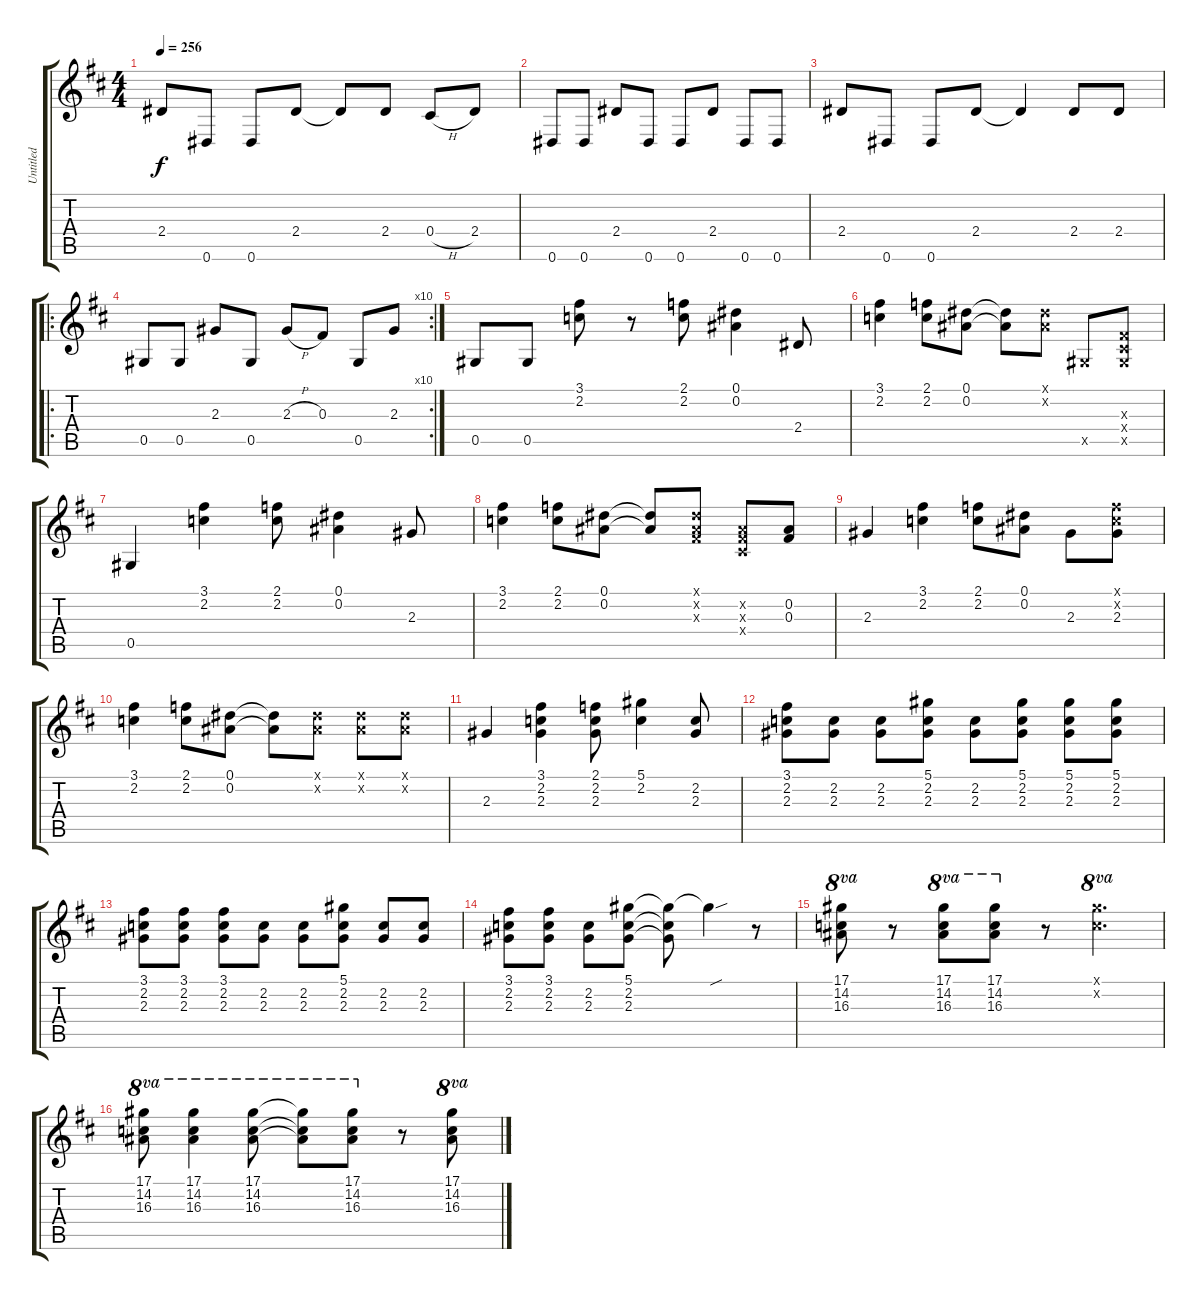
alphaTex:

\track ("Untitled" "Untitled") {instrument distortionguitar}
\staff {score tabs}
\tuning (Eb4 Bb3 Gb3 Db3 Ab2 Eb2) {hide}
\ts (4 4)
\tempo 256
\clef g2
\ks d
2.4.8{dy f} 0.6.8 0.6.8 2.4.8 2.4{t}.8 2.4.8 0.4{h}.8 2.4.8 |
0.6.8 0.6.8 2.4.8 0.6.8 0.6.8 2.4.8 0.6.8 0.6.8 |
2.4.8 0.6.8 0.6.8 2.4.8 2.4{t}.4 2.4.8 2.4.8 |
\ro
\rc 10
0.5.8 0.5.8 2.3.8 0.5.8 2.3{h}.8 0.3.8 0.5.8 2.3.8 |
0.5.8 0.5.8 (3.1 2.2).8 r.8 (2.1 2.2).8 (0.1 0.2).4 2.4.8 |
(3.1 2.2).4 (2.1 2.2).8 (0.1 0.2).8 (0.1{t} 0.2{t}).8 (0.1{x} 0.2{x}).8 0.5{x}.8 (0.3{x} 0.4{x} 0.5{x}).8 |
0.5.4 (3.1 2.2).4 (2.1 2.2).8 (0.1 0.2).4 2.3.8 |
(3.1 2.2).4 (2.1 2.2).8 (0.1 0.2).8 (0.1{t} 0.2{t}).8 (0.1{x} 0.2{x} 0.3{x}).8 (0.2{x} 0.3{x} 0.4{x}).8 (0.2 0.3).8 |
2.3.4 (3.1 2.2).4 (2.1 2.2).8 (0.1 0.2).8 2.3.8 (2.1{x} 2.2{x} 2.3).8 |
(3.1 2.2).4 (2.1 2.2).8 (0.1 0.2).8 (0.1{t} 0.2{t}).8 (0.1{x} 0.2{x}).8 (0.1{x} 0.2{x}).8 (0.1{x} 0.2{x}).8 |
2.3.4 (3.1 2.2 2.3).4 (2.1 2.2 2.3).8 (5.1 2.2).4 (2.2 2.3).8 |
(3.1 2.2 2.3).8 (2.2 2.3).8 (2.2 2.3).8 (5.1 2.2 2.3).8 (2.2 2.3).8 (5.1 2.2 2.3).8 (5.1 2.2 2.3).8 (5.1 2.2 2.3).8 |
(3.1 2.2 2.3).8 (3.1 2.2 2.3).8 (3.1 2.2 2.3).8 (2.2 2.3).8 (2.2 2.3).8 (5.1 2.2 2.3).8 (2.2 2.3).8 (2.2 2.3).8 |
(3.1 2.2 2.3).8 (3.1 2.2 2.3).8 (2.2 2.3).8 (5.1 2.2 2.3).8 (5.1{t} 2.2{t} 2.3{t}).8 5.1{sou t}.4 r.8 |
(17.1 14.2 16.3).8{ot 8va} r.8 (17.1 14.2 16.3).8{ot 8va} (17.1 14.2 16.3).8{ot 8va} r.8 (17.1{x} 14.2{x}).4{d ot 8va} |
(17.1 14.2 16.3).8{ot 8va} (17.1 14.2 16.3).4{ot 8va} (17.1 14.2 16.3).8{ot 8va} (17.1{t} 14.2{t} 16.3{t}).8{ot 8va} (17.1 14.2 16.3).8{ot 8va} r.8 (17.1 14.2 16.3).8{ot 8va}
